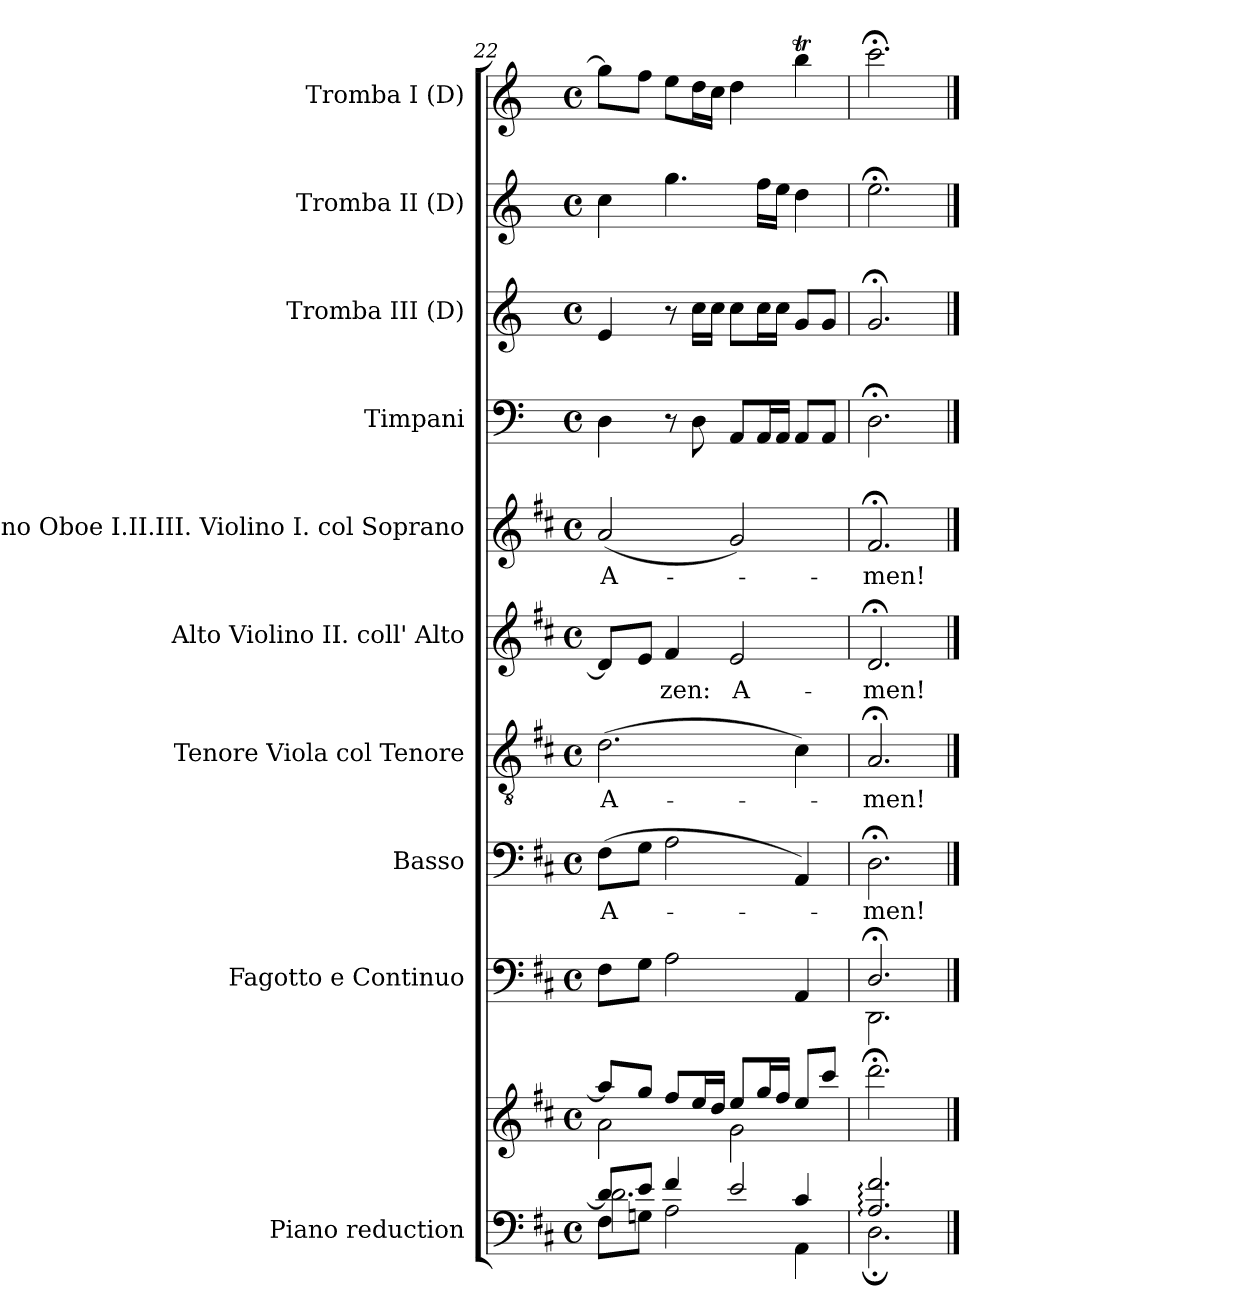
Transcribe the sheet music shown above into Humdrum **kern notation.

**kern	**kern	**kern	**kern	**text	**kern	**text	**kern	**text	**kern	**text	**kern	**kern	**kern	**kern
*part10	*part10	*part9	*part8	*part8	*part7	*part7	*part6	*part6	*part5	*part5	*part4	*part3	*part2	*part1
*staff11	*staff10	*staff9	*staff8	*staff8	*staff7	*staff7	*staff6	*staff6	*staff5	*staff5	*staff4	*staff3	*staff2	*staff1
*I"Piano reduction	*	*I"Fagotto e Continuo	*I"Basso	*	*I"Tenore Viola col Tenore	*	*I"Alto Violino II. coll' Alto	*	*I"Soprano Oboe I.II.III. Violino I. col Soprano	*	*I"Timpani	*I"Tromba III (D)	*I"Tromba II (D)	*I"Tromba I (D)
*I'Pno	*	*	*	*	*	*	*	*	*	*	*I'Timp	*	*	*
*clefF4	*clefG2	*clefF4	*clefF4	*	*clefGv2	*	*clefG2	*	*clefG2	*	*clefF4	*clefG2	*clefG2	*clefG2
*	*	*	*	*	*	*	*	*	*	*	*	*ITrd-1c-2	*ITrd-1c-2	*ITrd-1c-2
*k[f#c#]	*k[f#c#]	*k[f#c#]	*k[f#c#]	*	*k[f#c#]	*	*k[f#c#]	*	*k[f#c#]	*	*k[]	*k[f#c#]	*k[f#c#]	*k[f#c#]
*M4/4	*M4/4	*M4/4	*M4/4	*	*M4/4	*	*M4/4	*	*M4/4	*	*M4/4	*M4/4	*M4/4	*M4/4
*met(c)	*met(c)	*met(c)	*met(c)	*	*met(c)	*	*met(c)	*	*met(c)	*	*met(c)	*met(c)	*met(c)	*met(c)
=22	=22	=22	=22	=22	=22	=22	=22	=22	=22	=22	=22	=22	=22	=22
*^	*^	*	*	*	*	*	*	*	*	*	*	*	*	*
*	*^	*	*	*	*	*	*	*	*	*	*	*	*	*	*	*
!	!	!	!	!	!	!	!LO:LY:b	!	!LO:LY:b	!	!	!	!LO:LY:b	!	!	!	!
8d/L]	8F#\L	2.d\	8aa/L]	2a\	8F#\L	(>8F#\L	A-	(>2.d\	A-	8d/L]	.	(<2a/	A-	4D\	4f#/	4dd\	8aa\L]
8e/J	8Gn\J	.	8gg/J	.	8G\J	8G\J	.	.	.	8e/J	.	.	.	.	.	.	8gg\J
!	!	!	!	!	!	!	!	!	!	!	!LO:LY:b	!	!	!	!	!	!
4f#/	2A\	.	8ff#/L	.	2A\	2A\	.	.	.	4f#/	zen:	.	.	8r	8r	4.aa\	8ff#\L
.	.	.	16ee/L	.	.	.	.	.	.	.	.	.	.	8D\	16dd\LL	.	16ee\L
.	.	.	16dd/JJ	.	.	.	.	.	.	.	.	.	.	.	16dd\JJ	.	16dd\JJ
!	!	!	!	!	!	!	!	!	!	!	!LO:LY:b	!	!	!	!	!	!
2e/	.	.	8ee/L	2g\	.	.	.	.	.	2e/	A-	2g/)	.	8AA/L	8dd\L	.	4ee\
.	.	.	16gg/L	.	.	.	.	.	.	.	.	.	.	16AA/L	16dd\L	16gg\LL	.
.	.	.	16ff#/JJ	.	.	.	.	.	.	.	.	.	.	16AA/JJ	16dd\JJ	16ff#\JJ	.
.	4AA\	4c#/	8ee/L	.	4AA/	4AA/)	.	4c#\)	.	.	.	.	.	8AA/L	8a/L	4ee\	4ccc#t<\
.	.	.	8ccc#/J	.	.	.	.	.	.	.	.	.	.	8AA/J	8a/J	.	.
*	*v	*v	*	*	*	*	*	*	*	*	*	*	*	*	*	*	*
*	*	*v	*v	*	*	*	*	*	*	*	*	*	*	*	*	*
=23	=23	=23	=23	=23	=23	=23	=23	=23	=23	=23	=23	=23	=23	=23	=23
*	*	*	*^	*	*	*	*	*	*	*	*	*	*	*	*
!	!	!	!	!	!	!LO:LY:b	!	!LO:LY:b	!	!LO:LY:b	!	!LO:LY:b	!	!	!	!
2.A/: 2.f#/:	2.D;\	2.ddd;<\	2.D;</	2.DD\	2.D;<\	-men!	2.A;</	-men!	2.d;</	men!	2.f#;</	-men!	2.D;<\	2.a;</	2.ff#;<\	2.ddd;<\
*v	*v	*	*v	*v	*	*	*	*	*	*	*	*	*	*	*	*
==	==	==	==	==	==	==	==	==	==	==	==	==	==	==
*-	*-	*-	*-	*-	*-	*-	*-	*-	*-	*-	*-	*-	*-	*-
